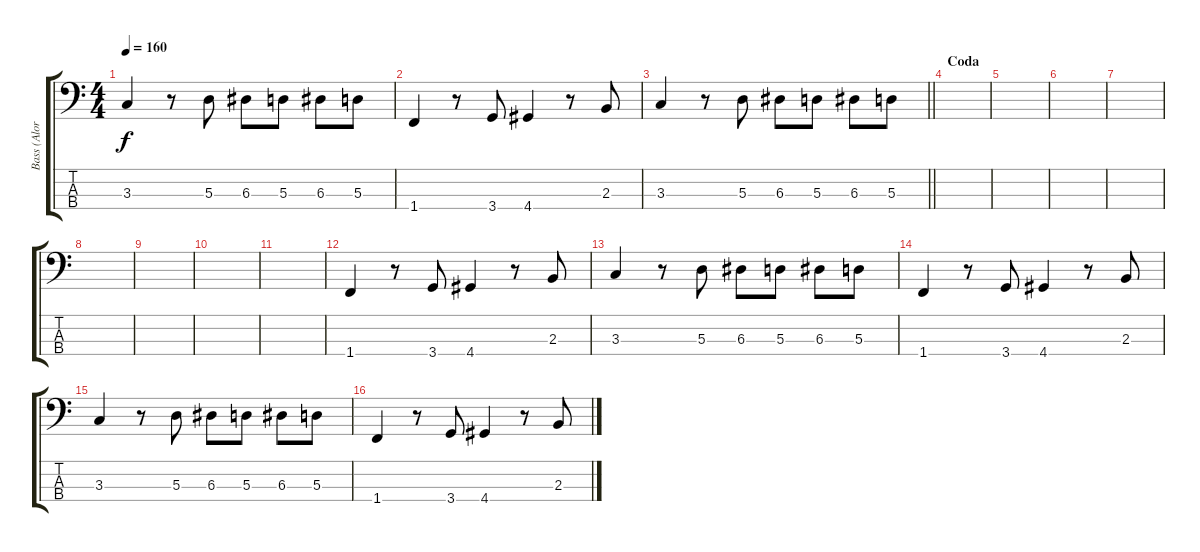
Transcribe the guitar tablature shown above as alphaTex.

\track ("Bass (Alora)" "Bass (Alor") {instrument electricbassfinger}
\staff {score tabs}
\tuning (G2 D2 A1 E1) {hide}
\ts (4 4)
\tempo 160
\clef f4
\ks c
3.3.4{dy f} r.8 5.3.8 6.3.8 5.3.8 6.3.8 5.3.8 |
1.4.4 r.8 3.4.8 4.4.4 r.8 2.3.8 |
\barLineRight lightlight
3.3.4 r.8 5.3.8 6.3.8 5.3.8 6.3.8 5.3.8 |
\section ("" "Coda")
|
|
|
|
|
|
|
|
1.4.4 r.8 3.4.8 4.4.4 r.8 2.3.8 |
3.3.4 r.8 5.3.8 6.3.8 5.3.8 6.3.8 5.3.8 |
1.4.4 r.8 3.4.8 4.4.4 r.8 2.3.8 |
3.3.4 r.8 5.3.8 6.3.8 5.3.8 6.3.8 5.3.8 |
1.4.4 r.8 3.4.8 4.4.4 r.8 2.3.8
